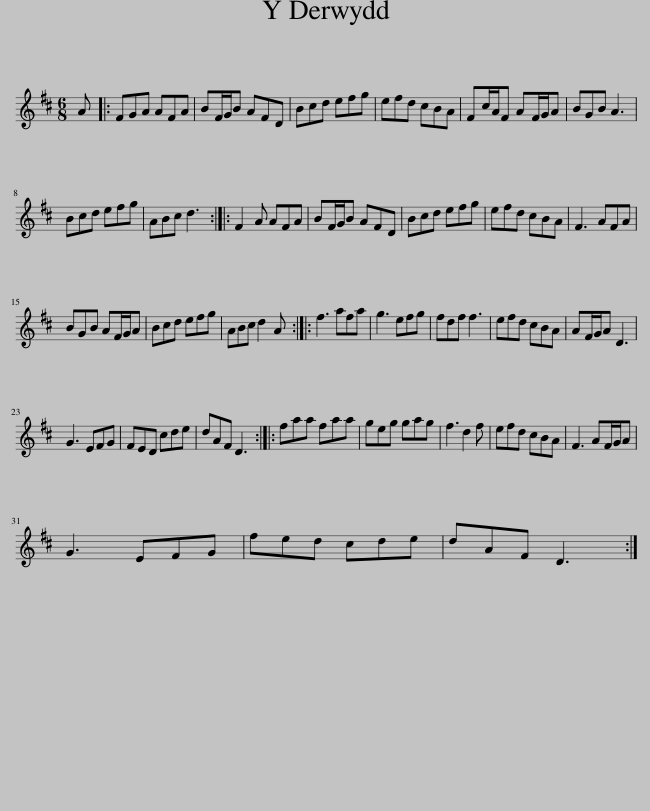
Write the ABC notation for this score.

X:1
L:1/8
M:6/8
I:linebreak $
K:D
V:1 treble
V:1
 A |: FGA AFA | BF/G/B AFD | Bcd efg | efd cBA | %5
 Fc/A/F AF/G/A | BGB A3 |$ Bcd efg | ABc d3 :: F2 A AFA | %10
 BF/G/B AFD | Bcd efg | efd cBA | F3 AFA |$ BGB AF/G/A | %15
 Bcd efg | ABc d2 A :: f3 afa | g3 efg | fdf f3 | %20
 efd cBA | AF/G/A D3 |$ G3 EFG | FED cde | dAF D3 :: %25
 faa faa | geg gag | f3 d2 f | efd cBA | F3 AF/G/A |$ %30
 G3 EFG | fed cde | dAF D3 :| %33
